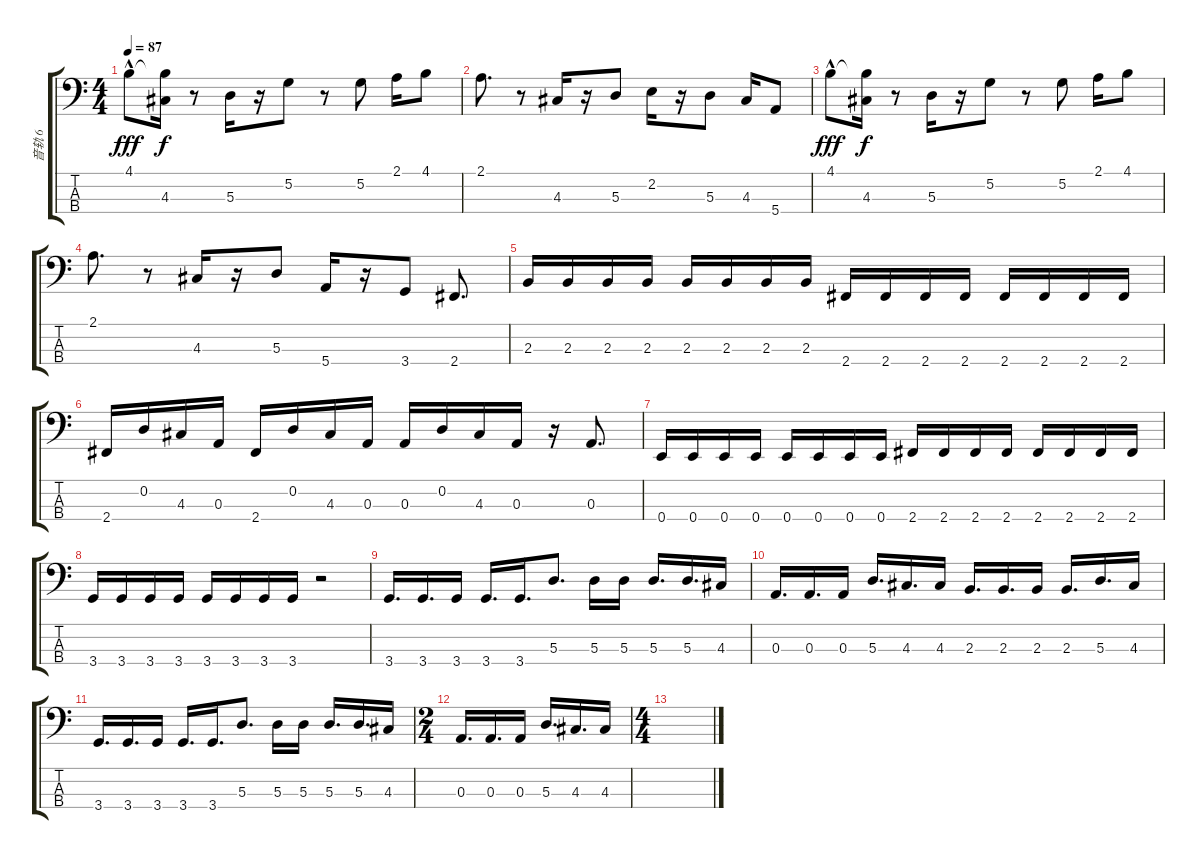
\track ("音轨 6" "音轨 6") {instrument electricbassfinger}
\staff {score tabs}
\tuning (G2 D2 A1 E1) {hide}
\ts (4 4)
\tempo 87
\clef f4
\ks c
4.1{hac}.8{dy fff} (4.1{t} 4.3).16{dy f} r.8 5.3.16 r.16 5.2.8 r.8 5.2.8 2.1.16 4.1.8 |
2.1.8{d} r.8 4.3.16 r.16 5.3.8 2.2.16 r.16 5.3.8 4.3.16 5.4.8 |
4.1{hac}.8{dy fff} (4.1{t} 4.3).16{dy f} r.8 5.3.16 r.16 5.2.8 r.8 5.2.8 2.1.16 4.1.8 |
2.1.8{d} r.8 4.3.16 r.16 5.3.8 5.4.16 r.16 3.4.8 2.4.8{d} |
2.3.16 2.3.16 2.3.16 2.3.16 2.3.16 2.3.16 2.3.16 2.3.16 2.4.16 2.4.16 2.4.16 2.4.16 2.4.16 2.4.16 2.4.16 2.4.16 |
2.4.16 0.2.16 4.3.16 0.3.16 2.4.16 0.2.16 4.3.16 0.3.16 0.3.16 0.2.16 4.3.16 0.3.16 r.16 0.3.8{d} |
0.4.16 0.4.16 0.4.16 0.4.16 0.4.16 0.4.16 0.4.16 0.4.16 2.4.16 2.4.16 2.4.16 2.4.16 2.4.16 2.4.16 2.4.16 2.4.16 |
3.4.16 3.4.16 3.4.16 3.4.16 3.4.16 3.4.16 3.4.16 3.4.16 r.2 |
3.4.16{d} 3.4.16{d} 3.4.16 3.4.16{d} 3.4.16{d} 5.3.8{d} 5.3.16 5.3.16 5.3.16{d} 5.3.16{d} 4.3.16 |
0.3.16{d} 0.3.16{d} 0.3.16 5.3.16{d} 4.3.16{d} 4.3.16 2.3.16{d} 2.3.16{d} 2.3.16 2.3.16{d} 5.3.16{d} 4.3.16 |
3.4.16{d} 3.4.16{d} 3.4.16 3.4.16{d} 3.4.16{d} 5.3.8{d} 5.3.16 5.3.16 5.3.16{d} 5.3.16{d} 4.3.16 |
\ts (2 4)
0.3.16{d} 0.3.16{d} 0.3.16 5.3.16{d} 4.3.16{d} 4.3.16 |
\ts (4 4)
